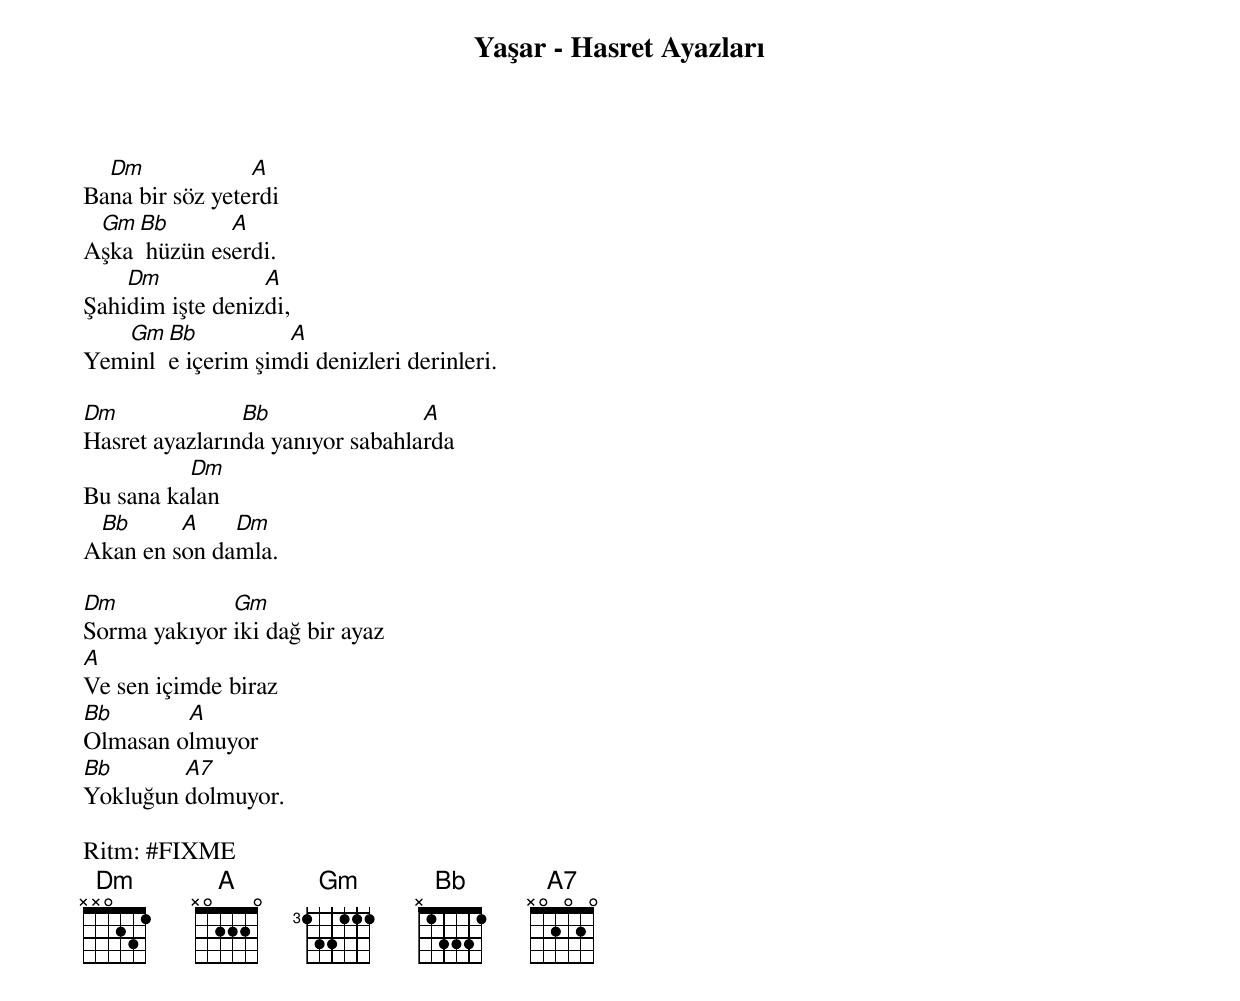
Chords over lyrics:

Yaşar - Hasret Ayazları

  Dm             A
Bana bir söz yeterdi
 Gm Bb       A
Aşka hüzün eserdi.
    Dm            A
Şahidim işte denizdi,
   Gm Bb          A
Yeminle içerim şimdi denizleri derinleri.

Dm              Bb                A
Hasret ayazlarında yanıyor sabahlarda
          Dm
Bu sana kalan
 Bb      A    Dm
Akan en son damla.

Dm            Gm
Sorma yakıyor iki dağ bir ayaz
A
Ve sen içimde biraz
Bb       A
Olmasan olmuyor
Bb       A7
Yokluğun dolmuyor.

Ritm: #FIXME
